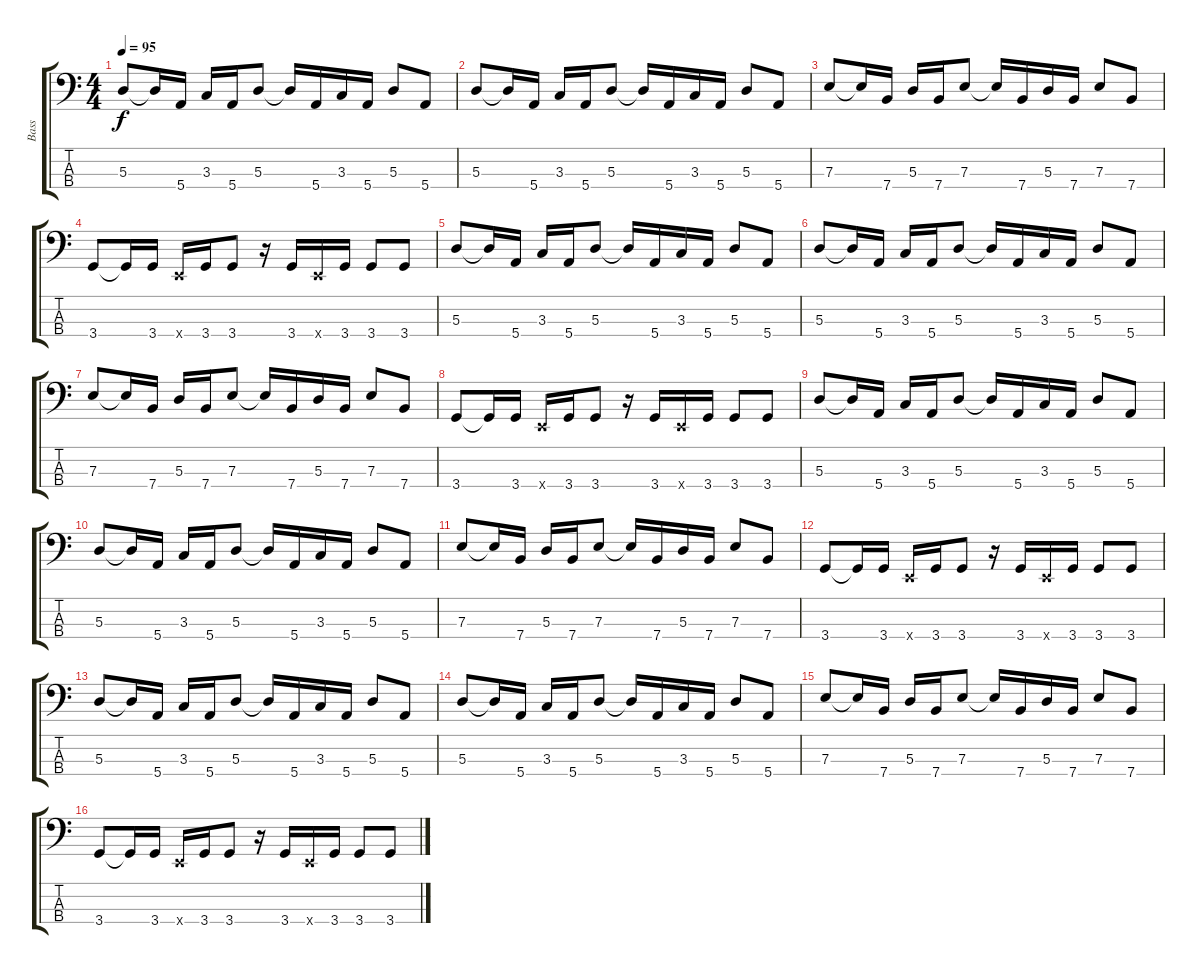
\track ("Bass" "Bass") {instrument electricbassfinger}
\staff {score tabs}
\tuning (G2 D2 A1 E1) {hide}
\ts (4 4)
\tempo 95
\clef f4
\ks c
5.3.8{dy f} 5.3{t}.16 5.4.16 3.3.16 5.4.16 5.3.8 5.3{t}.16 5.4.16 3.3.16 5.4.16 5.3.8 5.4.8 |
5.3.8 5.3{t}.16 5.4.16 3.3.16 5.4.16 5.3.8 5.3{t}.16 5.4.16 3.3.16 5.4.16 5.3.8 5.4.8 |
7.3.8 7.3{t}.16 7.4.16 5.3.16 7.4.16 7.3.8 7.3{t}.16 7.4.16 5.3.16 7.4.16 7.3.8 7.4.8 |
3.4.8 3.4{t}.16 3.4.16 0.4{x}.16 3.4.16 3.4.8 r.16 3.4.16 0.4{x}.16 3.4.16 3.4.8 3.4.8 |
5.3.8 5.3{t}.16 5.4.16 3.3.16 5.4.16 5.3.8 5.3{t}.16 5.4.16 3.3.16 5.4.16 5.3.8 5.4.8 |
5.3.8 5.3{t}.16 5.4.16 3.3.16 5.4.16 5.3.8 5.3{t}.16 5.4.16 3.3.16 5.4.16 5.3.8 5.4.8 |
7.3.8 7.3{t}.16 7.4.16 5.3.16 7.4.16 7.3.8 7.3{t}.16 7.4.16 5.3.16 7.4.16 7.3.8 7.4.8 |
3.4.8 3.4{t}.16 3.4.16 0.4{x}.16 3.4.16 3.4.8 r.16 3.4.16 0.4{x}.16 3.4.16 3.4.8 3.4.8 |
5.3.8 5.3{t}.16 5.4.16 3.3.16 5.4.16 5.3.8 5.3{t}.16 5.4.16 3.3.16 5.4.16 5.3.8 5.4.8 |
5.3.8 5.3{t}.16 5.4.16 3.3.16 5.4.16 5.3.8 5.3{t}.16 5.4.16 3.3.16 5.4.16 5.3.8 5.4.8 |
7.3.8 7.3{t}.16 7.4.16 5.3.16 7.4.16 7.3.8 7.3{t}.16 7.4.16 5.3.16 7.4.16 7.3.8 7.4.8 |
3.4.8 3.4{t}.16 3.4.16 0.4{x}.16 3.4.16 3.4.8 r.16 3.4.16 0.4{x}.16 3.4.16 3.4.8 3.4.8 |
5.3.8 5.3{t}.16 5.4.16 3.3.16 5.4.16 5.3.8 5.3{t}.16 5.4.16 3.3.16 5.4.16 5.3.8 5.4.8 |
5.3.8 5.3{t}.16 5.4.16 3.3.16 5.4.16 5.3.8 5.3{t}.16 5.4.16 3.3.16 5.4.16 5.3.8 5.4.8 |
7.3.8 7.3{t}.16 7.4.16 5.3.16 7.4.16 7.3.8 7.3{t}.16 7.4.16 5.3.16 7.4.16 7.3.8 7.4.8 |
3.4.8 3.4{t}.16 3.4.16 0.4{x}.16 3.4.16 3.4.8 r.16 3.4.16 0.4{x}.16 3.4.16 3.4.8 3.4.8
